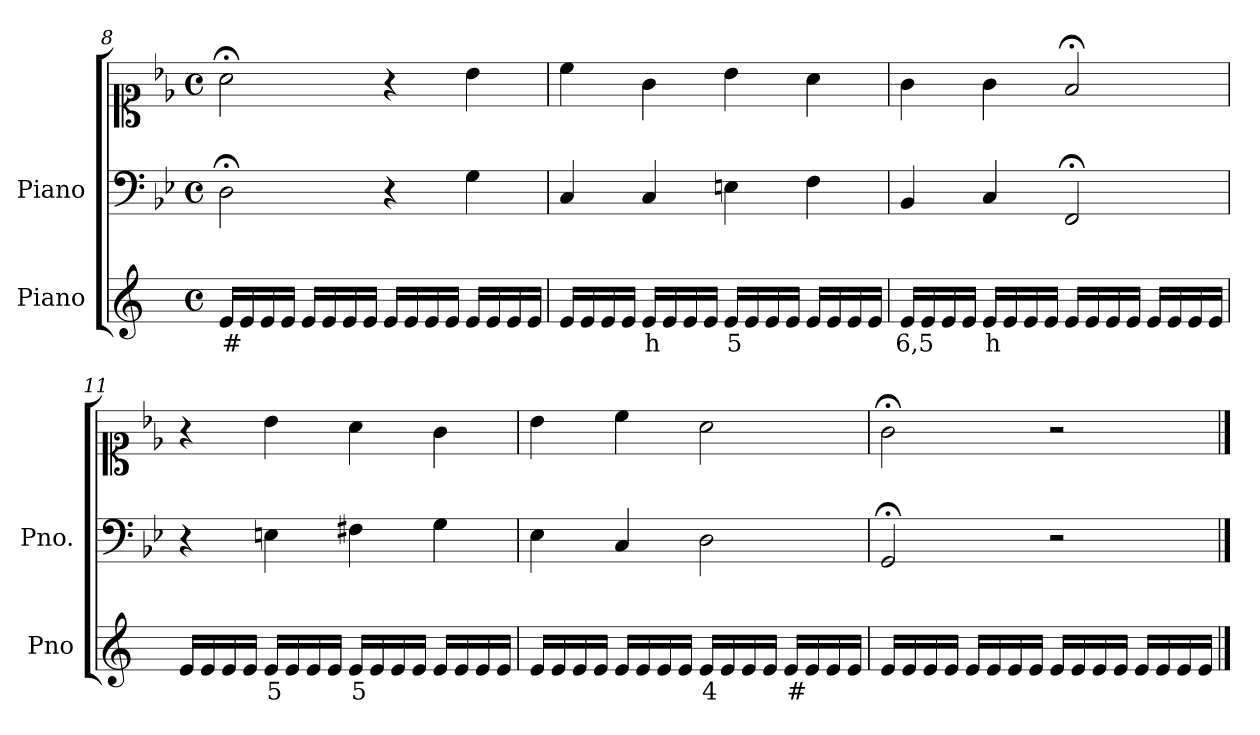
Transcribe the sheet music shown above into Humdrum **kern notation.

**kern	**text	**kern	**kern
*part2	*part2	*part1	*part1
*staff3	*staff3	*staff2	*staff1
*I"Piano	*	*I"Piano	*
*I'Pno	*	*I'Pno.	*
*clefG2	*	*clefF4	*clefC1
*k[]	*	*k[b-e-]	*k[b-e-]
*M4/4	*	*M4/4	*M4/4
*met(c)	*	*met(c)	*met(c)
=8	=8	=8	=8
!	!LO:LY:b	!	!
16e/LL	#	2D;<\	2a;<\
16e/	.	.	.
16e/	.	.	.
16e/JJ	.	.	.
16e/LL	.	.	.
16e/	.	.	.
16e/	.	.	.
16e/JJ	.	.	.
16e/LL	.	4r	4r
16e/	.	.	.
16e/	.	.	.
16e/JJ	.	.	.
16e/LL	.	4G\	4b-\
16e/	.	.	.
16e/	.	.	.
16e/JJ	.	.	.
=9	=9	=9	=9
16e/LL	.	4C/	4cc\
16e/	.	.	.
16e/	.	.	.
16e/JJ	.	.	.
!	!LO:LY:b	!	!
16e/LL	h	4C/	4g\
16e/	.	.	.
16e/	.	.	.
16e/JJ	.	.	.
!	!LO:LY:b	!	!
16e/LL	5	4En\	4b-\
16e/	.	.	.
16e/	.	.	.
16e/JJ	.	.	.
16e/LL	.	4F\	4a\
16e/	.	.	.
16e/	.	.	.
16e/JJ	.	.	.
=10	=10	=10	=10
!	!LO:LY:b	!	!
16e/LL	6,5	4BB-/	4g\
16e/	.	.	.
16e/	.	.	.
16e/JJ	.	.	.
!	!LO:LY:b	!	!
16e/LL	h	4C/	4g\
16e/	.	.	.
16e/	.	.	.
16e/JJ	.	.	.
16e/LL	.	2FF;</	2f;</
16e/	.	.	.
16e/	.	.	.
16e/JJ	.	.	.
16e/LL	.	.	.
16e/	.	.	.
16e/	.	.	.
16e/JJ	.	.	.
=11	=11	=11	=11
16e/LL	.	4r	4r
16e/	.	.	.
16e/	.	.	.
16e/JJ	.	.	.
!	!LO:LY:b	!	!
16e/LL	5	4En\	4b-\
16e/	.	.	.
16e/	.	.	.
16e/JJ	.	.	.
!	!LO:LY:b	!	!
16e/LL	5	4F#X\	4a\
16e/	.	.	.
16e/	.	.	.
16e/JJ	.	.	.
16e/LL	.	4G\	4g\
16e/	.	.	.
16e/	.	.	.
16e/JJ	.	.	.
=12	=12	=12	=12
16e/LL	.	4E-\	4b-\
16e/	.	.	.
16e/	.	.	.
16e/JJ	.	.	.
16e/LL	.	4C/	4cc\
16e/	.	.	.
16e/	.	.	.
16e/JJ	.	.	.
!	!LO:LY:b	!	!
16e/LL	4	2D\	2a\
16e/	.	.	.
16e/	.	.	.
16e/JJ	.	.	.
!	!LO:LY:b	!	!
16e/LL	#	.	.
16e/	.	.	.
16e/	.	.	.
16e/JJ	.	.	.
=13	=13	=13	=13
16e/LL	.	2GG;</	2g;<\
16e/	.	.	.
16e/	.	.	.
16e/JJ	.	.	.
16e/LL	.	.	.
16e/	.	.	.
16e/	.	.	.
16e/JJ	.	.	.
16e/LL	.	2r	2r
16e/	.	.	.
16e/	.	.	.
16e/JJ	.	.	.
16e/LL	.	.	.
16e/	.	.	.
16e/	.	.	.
16e/JJ	.	.	.
==	==	==	==
*-	*-	*-	*-
